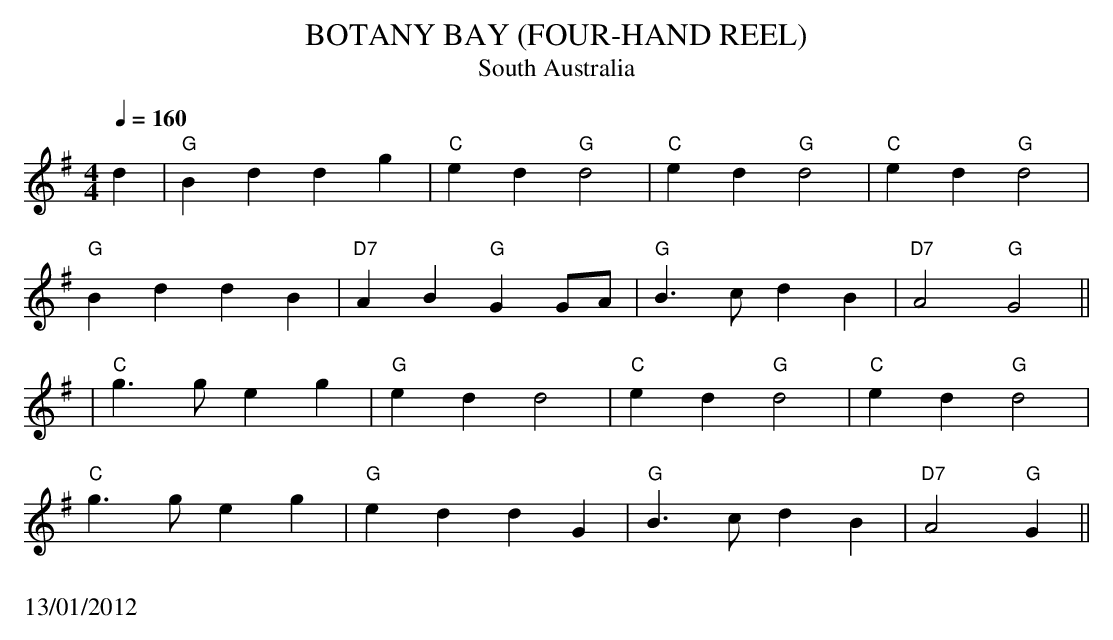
X:1
T: BOTANY BAY (FOUR-HAND REEL)
T:South Australia
M:4/4
Q:1/4=160
K:G
d2|"G"B2    d2  d2   g2 | "C"e2    d2   "G"d4 | "C"e2 d2 "G"d4    | "C"e2 d2 "G"d4 |
"G"B2    d2  d2   B2 | "D7"A2    B2   "G"G2   GA    | "G"B3    c  d2 B2 | "D7"A4  "G"G4 ||
| "C"g3     g  e2   g2 | "G"e2    d2   d4         | "C"e2    d2 "G"d4    | "C"e2 d2 "G"d4 |
"C"g3     g  e2   g2 | "G"e2    d2   d2    G2   | "G"B3    c  d2 B2 | "D7"A4    "G"G2 ||
